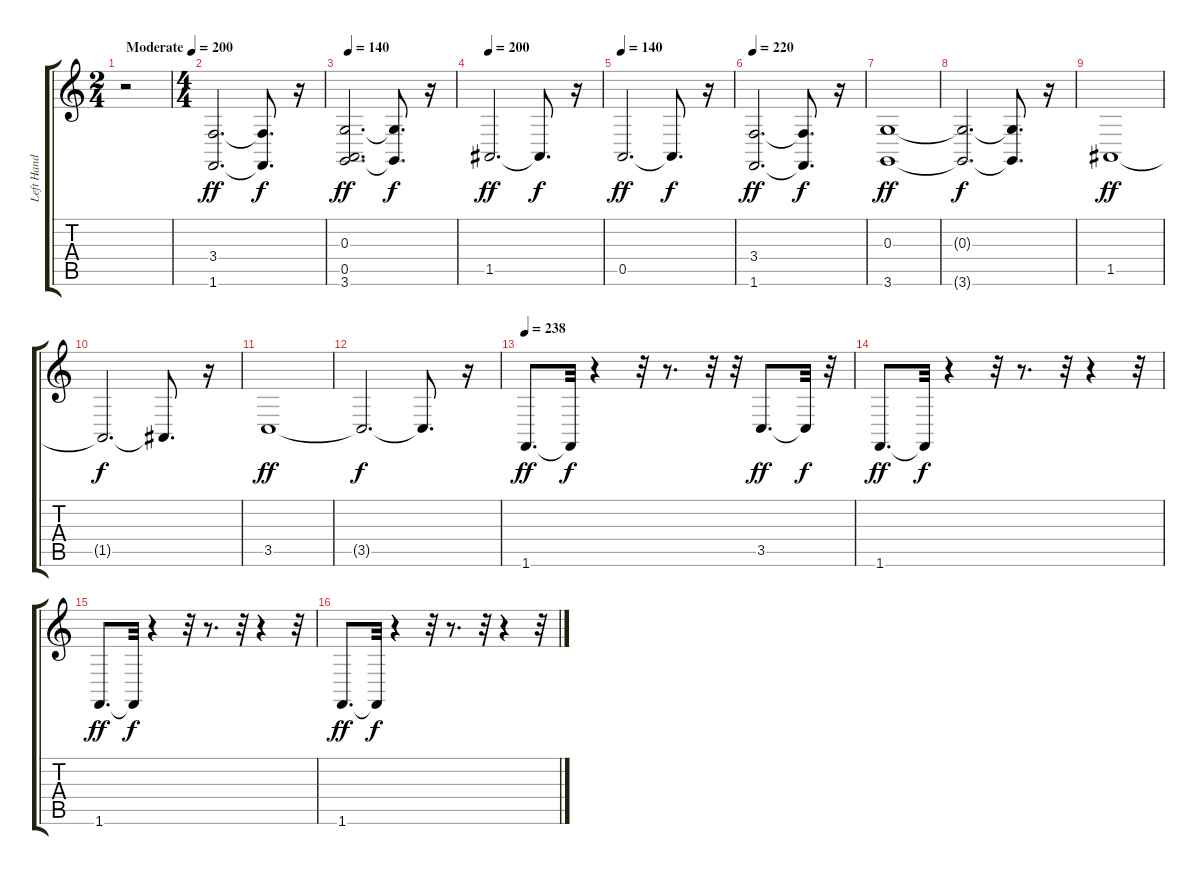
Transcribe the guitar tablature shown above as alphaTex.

\track ("Left Hand" "Left Hand") {instrument acousticgrandpiano}
\staff {score tabs}
\tuning (E4 B3 G3 D3 A2 E2) {hide}
\ts (2 4)
\tempo (200 "Moderate")
\clef g2
\ks c
r.2{dy ff instrument acousticgrandpiano} |
\ts (4 4)
(3.4 1.6).2{d} (3.4{t} 1.6{t}).8{d dy f} r.16 |
\tempo 140
(0.3 0.5 3.6).2{d dy ff} (0.3{t} 3.6{t}).8{d dy f} r.16 |
\tempo 200
1.5.2{d dy ff} 1.5{t}.8{d dy f} r.16 |
\tempo 140
0.5.2{d dy ff} 0.5{t}.8{d dy f} r.16 |
\tempo 220
(3.4 1.6).2{d dy ff} (3.4{t} 1.6{t}).8{d dy f} r.16 |
(0.3 3.6).1{dy ff} |
(0.3{t} 3.6{t}).2{d dy f} (0.3{t} 3.6{t}).8{d} r.16 |
1.5.1{dy ff} |
1.5{t}.2{d dy f} 1.5{t}.8{d} r.16 |
3.5.1{dy ff} |
3.5{t}.2{d dy f} 3.5{t}.8{d} r.16 |
\tempo 238
1.6.8{d dy ff} 1.6{t}.32{dy f} r.4 r.32 r.8{d} r.32 r.32 3.5.8{d dy ff} 3.5{t}.32{dy f} r.32 |
1.6.8{d dy ff} 1.6{t}.32{dy f} r.4 r.32 r.8{d} r.32 r.4 r.32 |
1.6.8{d dy ff} 1.6{t}.32{dy f} r.4 r.32 r.8{d} r.32 r.4 r.32 |
1.6.8{d dy ff} 1.6{t}.32{dy f} r.4 r.32 r.8{d} r.32 r.4 r.32
